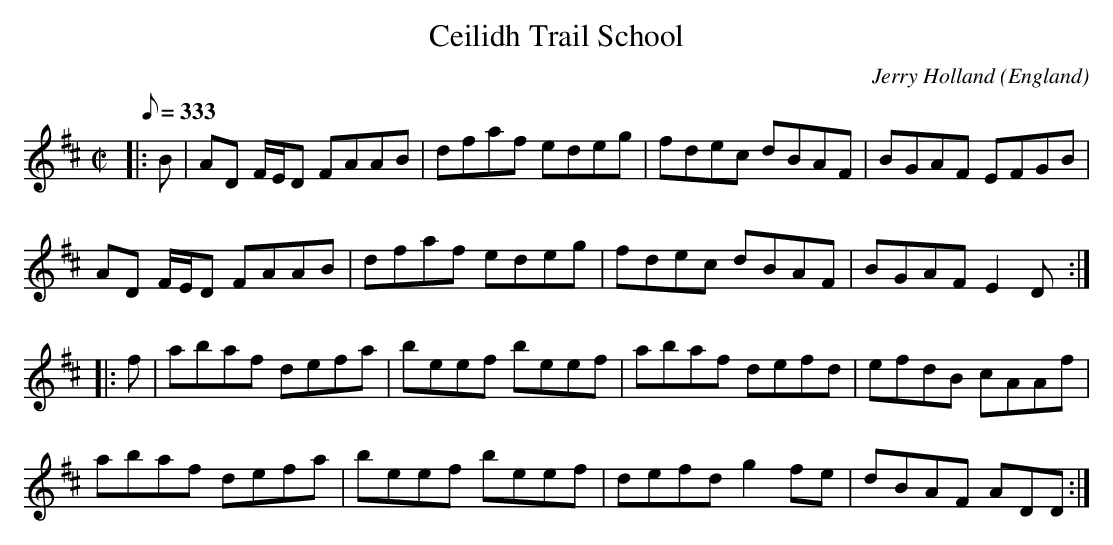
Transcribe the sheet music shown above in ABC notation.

X:1
T:Ceilidh Trail School
C:Jerry Holland
O:England
L:1/8
Q:333
M:C|
K:D
|:B|AD F/E/D FAAB|dfaf edeg|fdec dBAF|BGAF EFGB|
AD F/E/D FAAB|dfaf edeg|fdec dBAF|BGAF E2 D:|
|:f|abaf defa|beef beef|abaf defd|efdB cAAf|
abaf defa|beef beef|defd g2 fe|dBAF ADD:|
